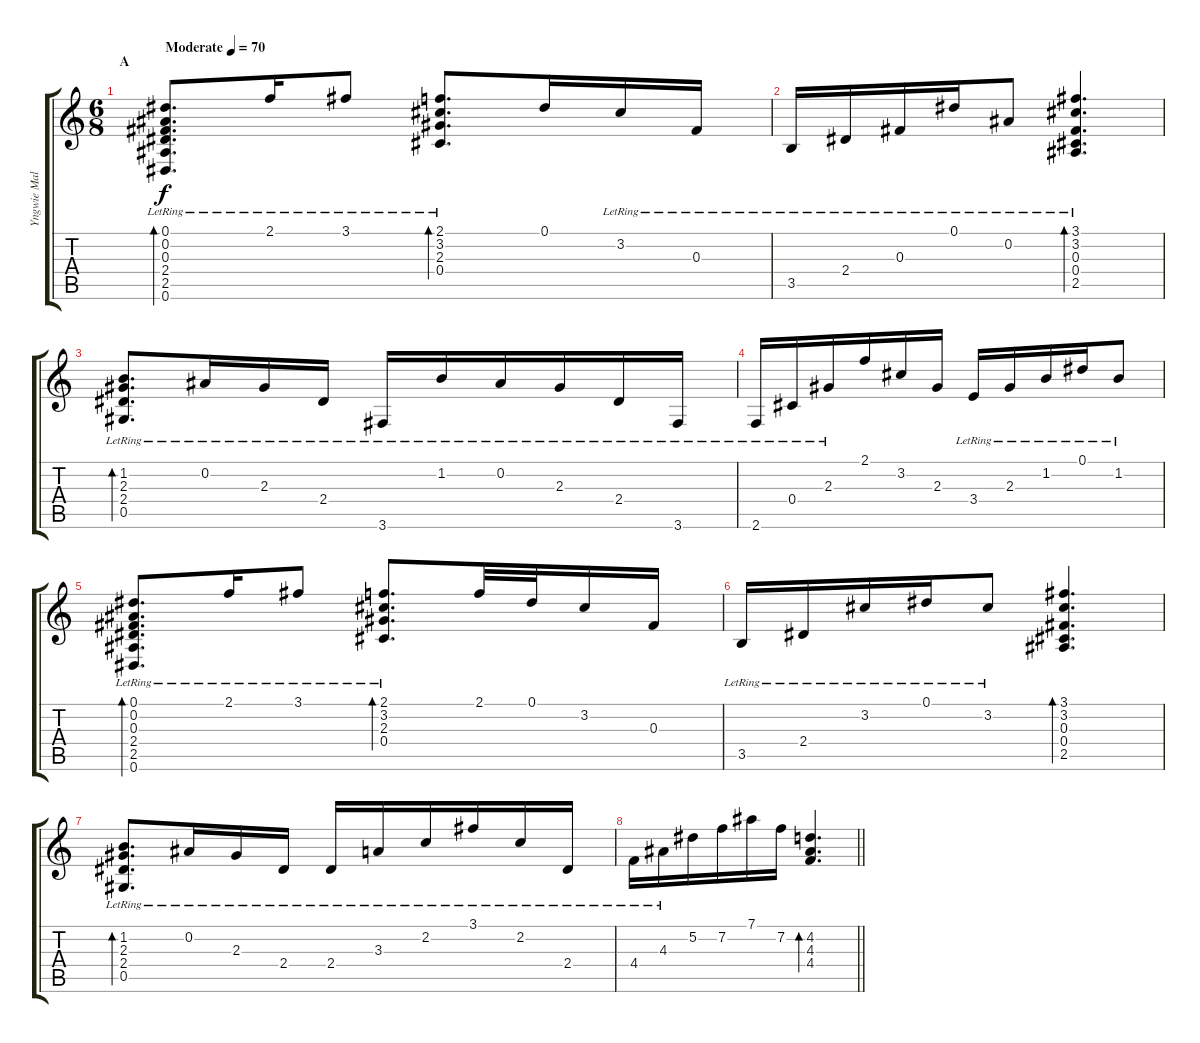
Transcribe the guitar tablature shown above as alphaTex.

\track ("Yngwie Malmsteen" "Yngwie Mal") {instrument acousticguitarnylon}
\staff {score tabs}
\tuning (Eb4 Bb3 Gb3 Db3 Ab2 Eb2) {hide}
\ts (6 8)
\section ("" "A")
\tempo (70 "Moderate")
\clef g2
\ks c
(0.1{lr} 0.2{lr} 0.3{lr} 2.4{lr} 2.5{lr} 0.6{lr}).8{d bd 120 dy f instrument acousticguitarnylon} 2.1{lr}.16 3.1{lr}.8 (2.1{lr} 3.2{lr} 2.3{lr} 0.4{lr}).8{d bd 120} 0.1.16 3.2{lr}.16 0.3{lr}.16 |
3.5{lr}.16 2.4{lr}.16 0.3{lr}.16 0.1{lr}.16 0.2{lr}.8 (3.1{lr} 3.2{lr} 0.3{lr} 0.4{lr} 2.5{lr}).4{d bd 120} |
(1.2{lr} 2.3{lr} 2.4{lr} 0.5{lr}).8{d bd 120} 0.2{lr}.16 2.3{lr}.16 2.4{lr}.16 3.6{lr}.16 1.2{lr}.16 0.2{lr}.16 2.3{lr}.16 2.4{lr}.16 3.6{lr}.16 |
2.6{lr}.16 0.4{lr}.16 2.3{lr}.16 2.1.16 3.2.16 2.3.16 3.4{lr}.16 2.3{lr}.16 1.2{lr}.16 0.1{lr}.16 1.2{lr}.8 |
(0.1{lr} 0.2{lr} 0.3{lr} 2.4{lr} 2.5{lr} 0.6{lr}).8{d bd 120} 2.1{lr}.16 3.1{lr}.8 (2.1{lr} 3.2{lr} 2.3{lr} 0.4{lr}).8{d bd 120} 2.1.32 0.1.32 3.2.16 0.3.16 |
3.5{lr}.16 2.4{lr}.16 3.2{lr}.16 0.1{lr}.16 3.2{lr}.8 (3.1 3.2 0.3 0.4 2.5).4{d bd 120} |
(1.2{lr} 2.3{lr} 2.4{lr} 0.5{lr}).8{d bd 120} 0.2{lr}.16 2.3{lr}.16 2.4{lr}.16 2.4{lr}.16 3.3{lr}.16 2.2{lr}.16 3.1{lr}.16 2.2{lr}.16 2.4{lr}.16 |
\barLineRight lightlight
4.4{lr}.16 4.3{lr}.16 5.2.16 7.2.16 7.1.16 7.2.16 (4.2 4.3 4.4).4{d bd 120}
